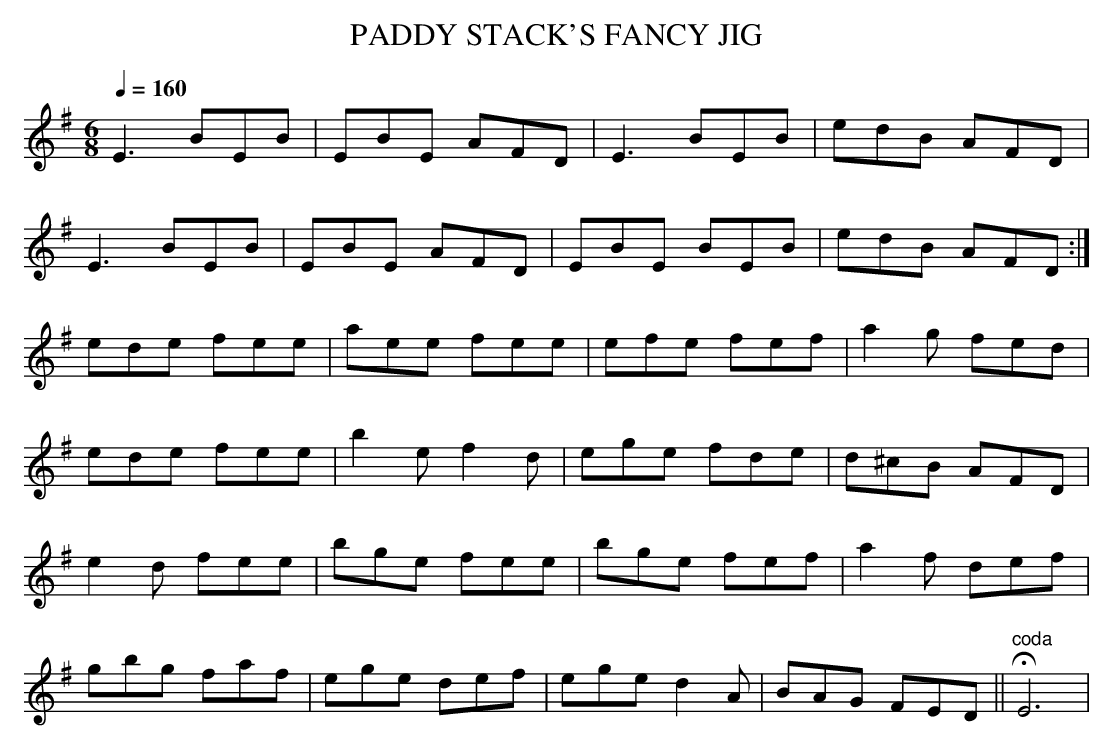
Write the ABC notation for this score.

X:1
T:PADDY STACK'S FANCY JIG
M:6/8
L:1/8
Q:1/4=160
K:Em
E3 BEB|EBE AFD|E3 BEB|edB AFD|
E3 BEB|EBE AFD|EBE BEB|edB AFD:|
ede fee|aee fee|efe fef|a2g fed|
ede fee|b2e f2d|ege fde|d^cB AFD|
e2d fee|bge fee|bge fef|a2f def|
gbg faf|ege def|ege d2A|BAG FED||"^coda"HE6|
